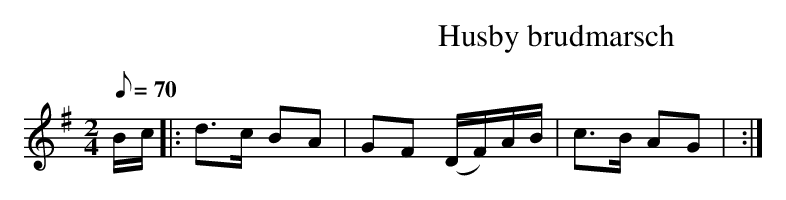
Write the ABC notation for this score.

X:1
T: Husby brudmarsch
M: 2/4
L: 1/8
Q: 70
K: G
B/c/ |: d>c BA | GF (D/F/)A/B/ | c>B AG |  :|
